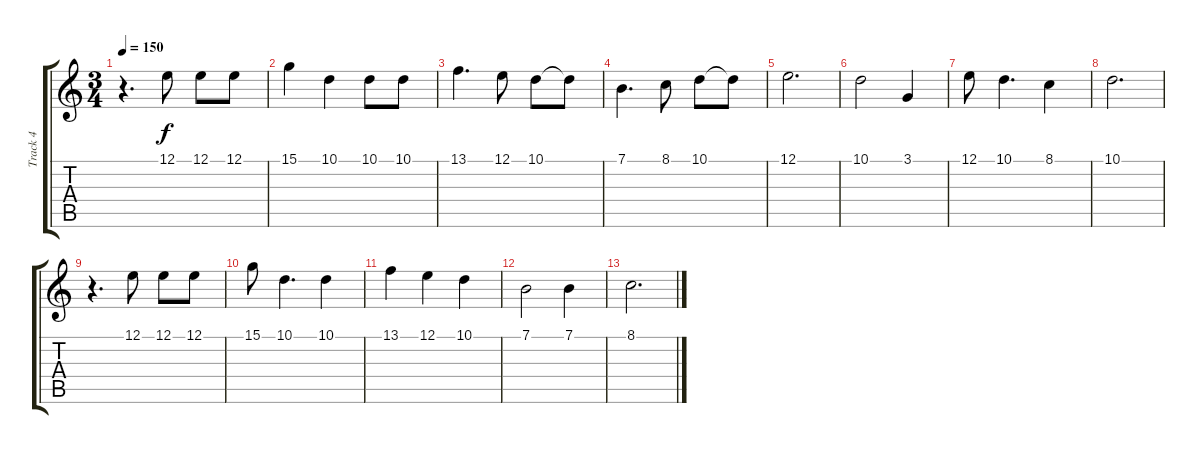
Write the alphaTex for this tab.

\track ("Track 4" "Track 4") {instrument synthstrings2}
\staff {score tabs}
\tuning (E4 B3 G3 D3 A2 E2) {hide}
\ts (3 4)
\tempo 150
\clef g2
\ks c
r.4{d dy f} 12.1.8 12.1.8 12.1.8 |
15.1.4 10.1.4 10.1.8 10.1.8 |
13.1.4{d} 12.1.8 10.1.8 10.1{t}.8 |
7.1.4{d} 8.1.8 10.1.8 10.1{t}.8 |
12.1.2{d} |
10.1.2 3.1.4 |
12.1.8 10.1.4{d} 8.1.4 |
10.1.2{d} |
r.4{d} 12.1.8 12.1.8 12.1.8 |
15.1.8 10.1.4{d} 10.1.4 |
13.1.4 12.1.4 10.1.4 |
7.1.2 7.1.4 |
8.1.2{d}
